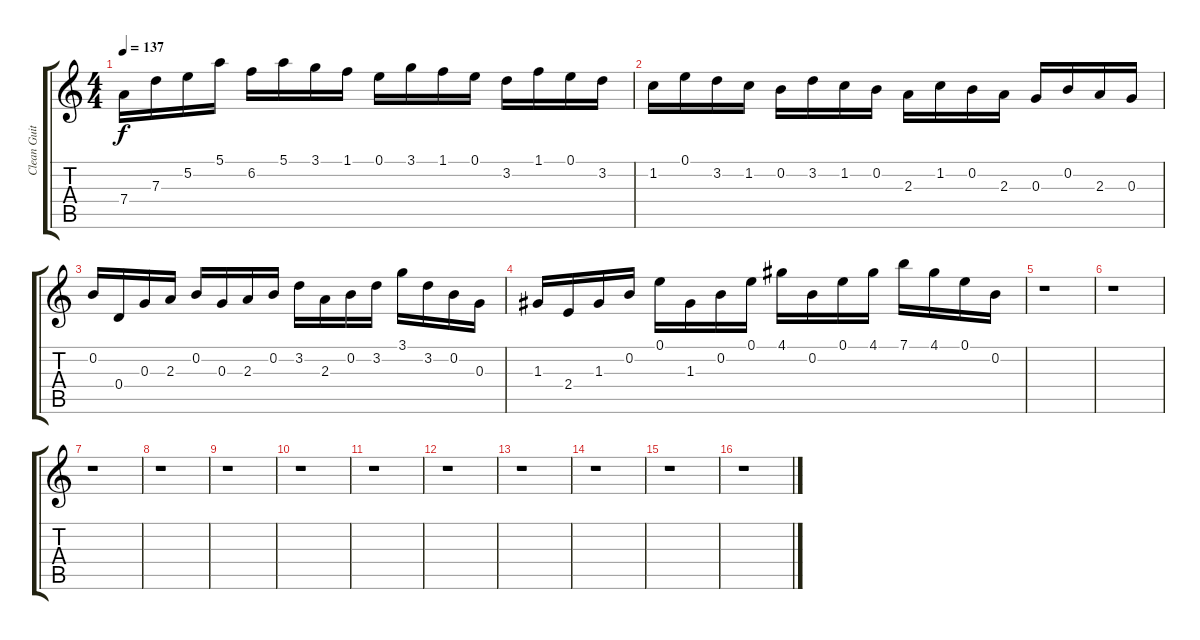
\track ("Clean Guitar" "Clean Guit") {instrument electricguitarclean}
\staff {score tabs}
\tuning (E4 B3 G3 D3 A2 E2) {hide}
\ts (4 4)
\tempo 137
\clef g2
\ks c
7.4.16{dy f} 7.3.16 5.2.16 5.1.16 6.2.16 5.1.16 3.1.16 1.1.16 0.1.16 3.1.16 1.1.16 0.1.16 3.2.16 1.1.16 0.1.16 3.2.16 |
1.2.16 0.1.16 3.2.16 1.2.16 0.2.16 3.2.16 1.2.16 0.2.16 2.3.16 1.2.16 0.2.16 2.3.16 0.3.16 0.2.16 2.3.16 0.3.16 |
0.2.16 0.4.16 0.3.16 2.3.16 0.2.16 0.3.16 2.3.16 0.2.16 3.2.16 2.3.16 0.2.16 3.2.16 3.1.16 3.2.16 0.2.16 0.3.16 |
1.3.16 2.4.16 1.3.16 0.2.16 0.1.16 1.3.16 0.2.16 0.1.16 4.1.16 0.2.16 0.1.16 4.1.16 7.1.16 4.1.16 0.1.16 0.2.16 |
r.1 |
r.1 |
r.1 |
r.1 |
r.1 |
r.1 |
r.1 |
r.1 |
r.1 |
r.1 |
r.1 |
r.1
